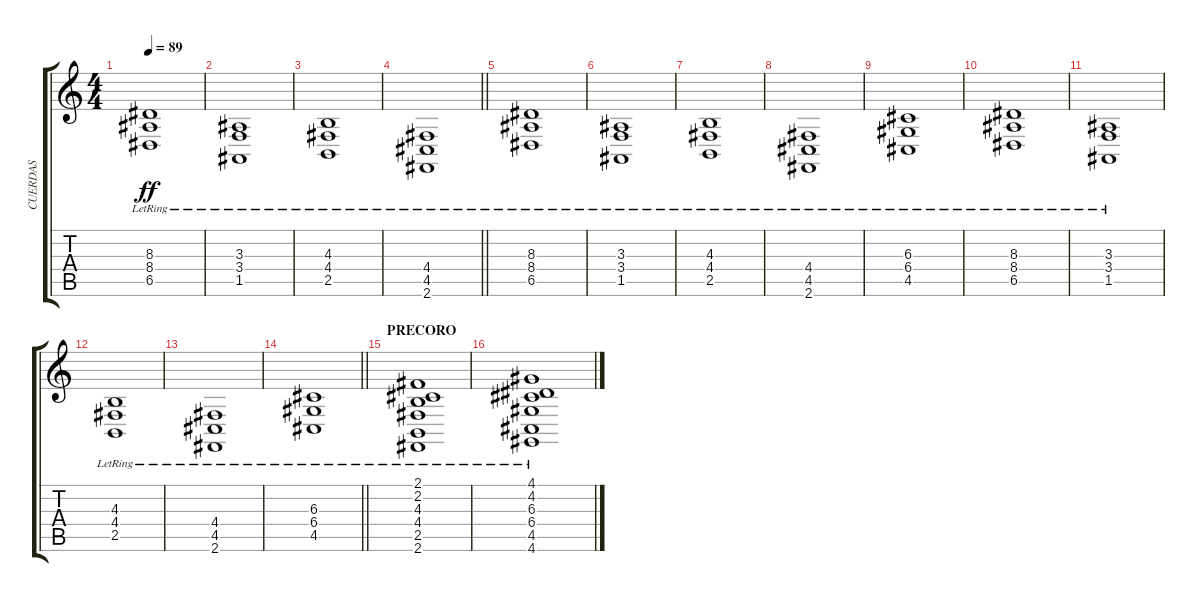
\track ("CUERDAS" "CUERDAS") {instrument pad4choir}
\staff {score tabs}
\tuning (E4 B3 G3 D3 A2 E2) {hide}
\ts (4 4)
\tempo 89
\clef g2
\ks c
(8.3{lr} 8.4{lr} 6.5{lr}).1{dy ff} |
(3.3{lr} 3.4{lr} 1.5{lr}).1 |
(4.3{lr} 4.4{lr} 2.5{lr}).1 |
\barLineRight lightlight
(4.4{lr} 4.5{lr} 2.6{lr}).1 |
\section ("" "")
(8.3{lr} 8.4{lr} 6.5{lr}).1 |
(3.3{lr} 3.4{lr} 1.5{lr}).1 |
(4.3{lr} 4.4{lr} 2.5{lr}).1 |
(4.4{lr} 4.5{lr} 2.6{lr}).1 |
(6.3{lr} 6.4{lr} 4.5{lr}).1 |
(8.3{lr} 8.4{lr} 6.5{lr}).1 |
(3.3{lr} 3.4{lr} 1.5{lr}).1 |
(4.3{lr} 4.4{lr} 2.5{lr}).1 |
(4.4{lr} 4.5{lr} 2.6{lr}).1 |
\barLineRight lightlight
(6.3{lr} 6.4{lr} 4.5{lr}).1 |
\section ("" "PRECORO")
(2.1{lr} 2.2{lr} 4.3{lr} 4.4{lr} 2.5{lr} 2.6{lr}).1 |
(4.1{lr} 4.2{lr} 6.3{lr} 6.4{lr} 4.5{lr} 4.6{lr}).1
